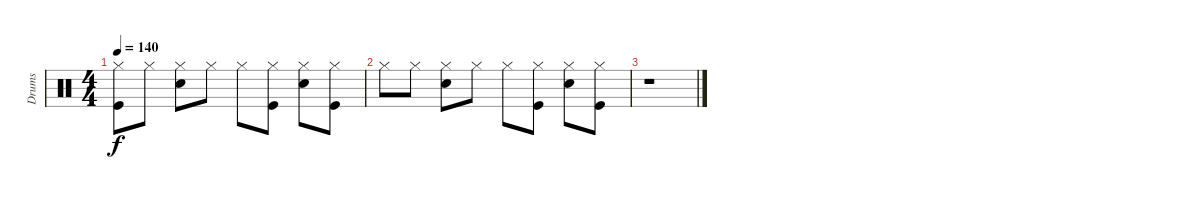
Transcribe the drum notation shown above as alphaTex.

\track ("Drums" "Drums") {instrument percussion}
\staff {score}
\articulation defaults
\ts (4 4)
\tempo 140
\clef neutral
\ks c
("Hi-Hat (closed)" "Kick (hit)").8{dy f} "Hi-Hat (closed)".8 ("Hi-Hat (closed)" "Electric Snare (hit)").8 "Hi-Hat (closed)".8 "Hi-Hat (closed)".8 ("Hi-Hat (closed)" "Kick (hit)").8 ("Hi-Hat (closed)" "Electric Snare (hit)").8 ("Hi-Hat (closed)" "Kick (hit)").8 |
"Hi-Hat (closed)".8 "Hi-Hat (closed)".8 ("Hi-Hat (closed)" "Electric Snare (hit)").8 "Hi-Hat (closed)".8 "Hi-Hat (closed)".8 ("Hi-Hat (closed)" "Kick (hit)").8 ("Hi-Hat (closed)" "Electric Snare (hit)").8 ("Hi-Hat (closed)" "Kick (hit)").8 |
r.1
